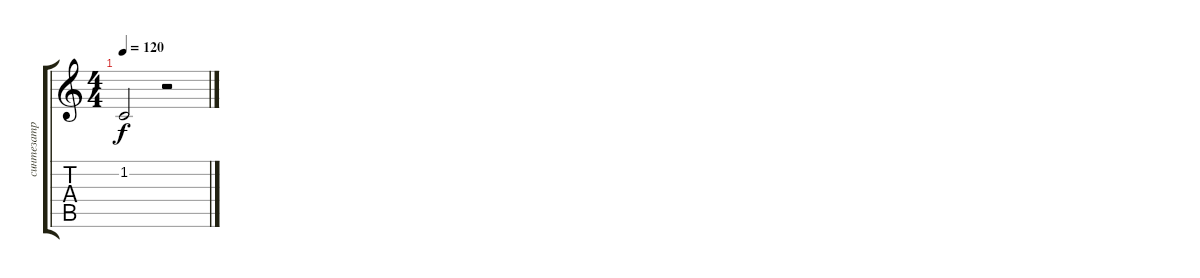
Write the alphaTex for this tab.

\track ("синтезатр" "синтезатр") {instrument drawbarorgan}
\staff {score tabs}
\tuning (E4 B3 G3 D3 A2 E2) {hide}
\ts (4 4)
\tempo 120
\clef g2
\ks c
1.2.2{dy f} r.2
